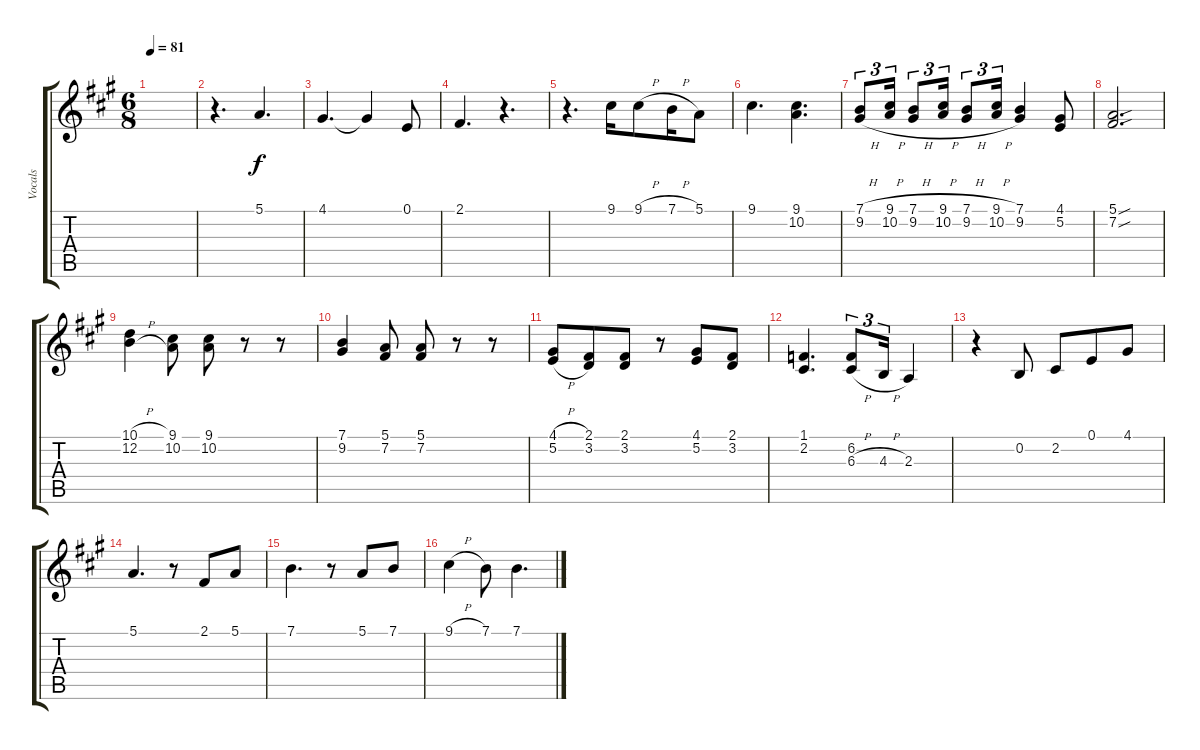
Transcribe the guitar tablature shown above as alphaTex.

\track ("Vocals" "Vocals") {instrument tenorsax}
\staff {score tabs}
\tuning (E4 B3 G3 D3 A2 E2) {hide}
\ts (6 8)
\tempo 81
\clef g2
\ks a
|
r.4{d} 5.1.4{d} |
4.1.4{d} 4.1{t}.4 0.1.8 |
2.1.4{d} r.4{d} |
r.4{d} 9.1.16 9.1{h}.8 7.1{h}.16 5.1.8 |
9.1.4{d} (9.1 10.2).4{d} |
(7.1{h} 9.2{h}).8{tu (3 2)} (9.1{h} 10.2{h}).16{tu (3 2)} (7.1{h} 9.2{h}).8{tu (3 2)} (9.1{h} 10.2{h}).16{tu (3 2)} (7.1{h} 9.2{h}).8{tu (3 2)} (9.1{h} 10.2{h}).16{tu (3 2)} (7.1 9.2).4 (4.1 5.2).8 |
(5.1{sou} 7.2{sou}).2{d} |
(10.1{h} 12.2{h}).4 (9.1 10.2).8 (9.1 10.2).8 r.8 r.8 |
(7.1 9.2).4 (5.1 7.2).8 (5.1 7.2).8 r.8 r.8 |
(4.1{h} 5.2{h}).8 (2.1 3.2).8 (2.1 3.2).8 r.8 (4.1 5.2).8 (2.1 3.2).8 |
(1.1 2.2).4{d} (6.2 6.3{h}).8{tu (3 2)} 4.3{h}.16{tu (3 2)} 2.3.4 |
r.4 0.2.8 2.2.8 0.1.8 4.1.8 |
5.1.4{d} r.8 2.1.8 5.1.8 |
7.1.4{d} r.8 5.1.8 7.1.8 |
9.1{h}.4 7.1.8 7.1.4{d}
